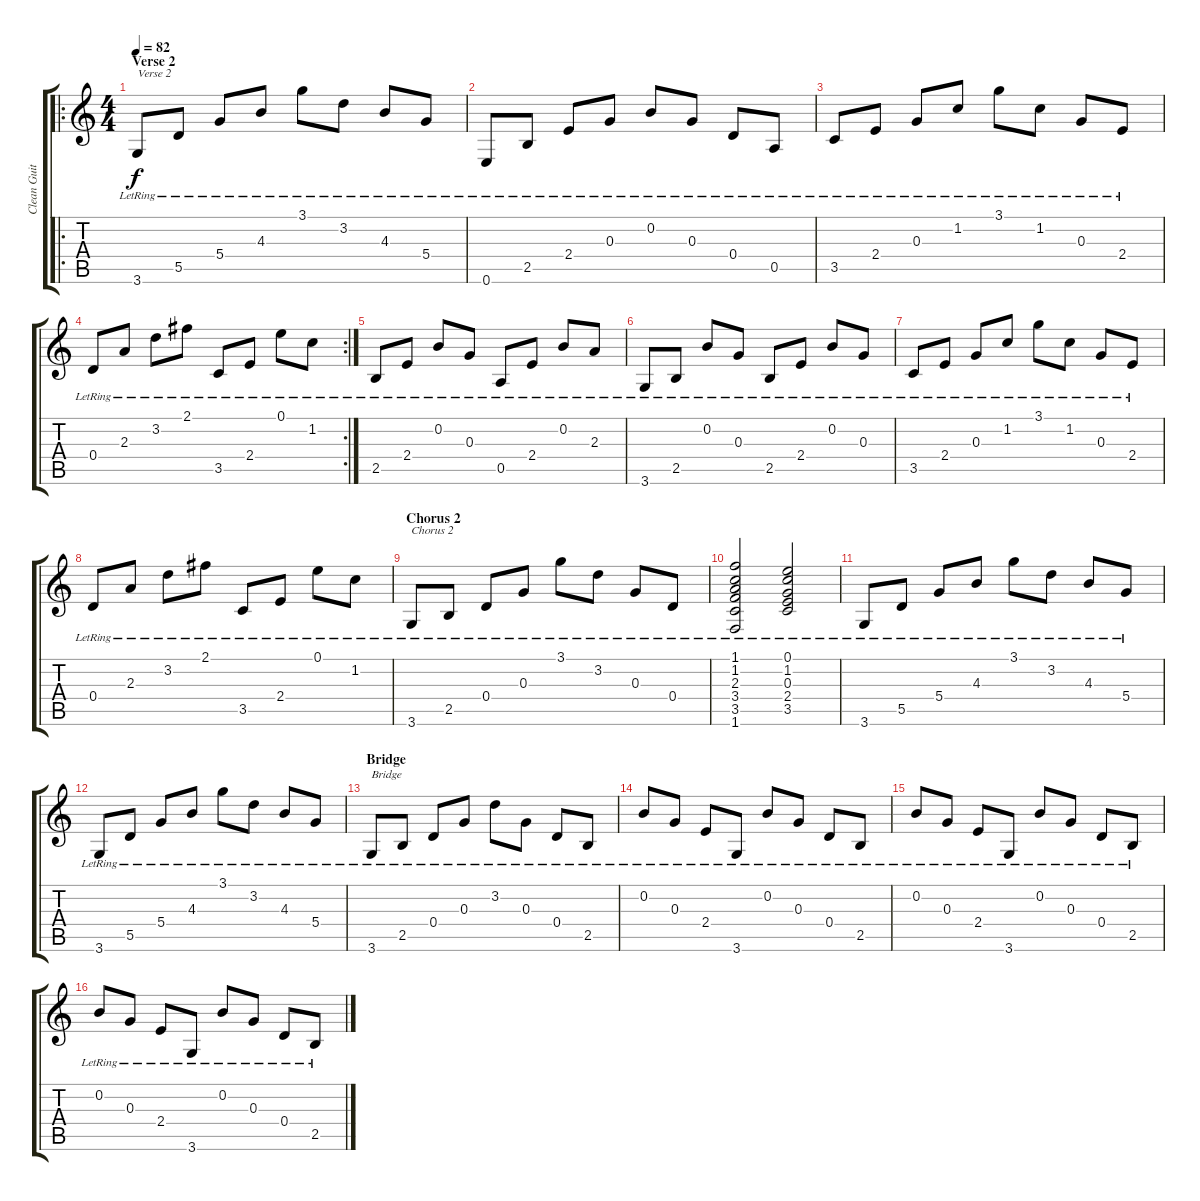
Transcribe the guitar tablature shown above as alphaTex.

\track ("Clean Guitar" "Clean Guit") {instrument electricguitarjazz}
\staff {score tabs}
\tuning (E4 B3 G3 D3 A2 E2) {hide}
\ro
\ts (4 4)
\section ("" "Verse 2")
\tempo 82
\clef g2
\ks c
3.6{lr}.8{txt "Verse 2" dy f} 5.5{lr}.8 5.4{lr}.8 4.3{lr}.8 3.1{lr}.8 3.2{lr}.8 4.3{lr}.8 5.4{lr}.8 |
0.6{lr}.8 2.5{lr}.8 2.4{lr}.8 0.3{lr}.8 0.2{lr}.8 0.3{lr}.8 0.4{lr}.8 0.5{lr}.8 |
3.5{lr}.8 2.4{lr}.8 0.3{lr}.8 1.2{lr}.8 3.1{lr}.8 1.2{lr}.8 0.3{lr}.8 2.4{lr}.8 |
\rc 2
0.4{lr}.8 2.3{lr}.8 3.2{lr}.8 2.1{lr}.8 3.5{lr}.8 2.4{lr}.8 0.1{lr}.8 1.2{lr}.8 |
2.5{lr}.8 2.4{lr}.8 0.2{lr}.8 0.3{lr}.8 0.5{lr}.8 2.4{lr}.8 0.2{lr}.8 2.3{lr}.8 |
3.6{lr}.8 2.5{lr}.8 0.2{lr}.8 0.3{lr}.8 2.5{lr}.8 2.4{lr}.8 0.2{lr}.8 0.3{lr}.8 |
3.5{lr}.8 2.4{lr}.8 0.3{lr}.8 1.2{lr}.8 3.1{lr}.8 1.2{lr}.8 0.3{lr}.8 2.4{lr}.8 |
0.4{lr}.8 2.3{lr}.8 3.2{lr}.8 2.1{lr}.8 3.5{lr}.8 2.4{lr}.8 0.1{lr}.8 1.2{lr}.8 |
\section ("" "Chorus 2")
3.6{lr}.8{txt "Chorus 2"} 2.5{lr}.8 0.4{lr}.8 0.3{lr}.8 3.1{lr}.8 3.2{lr}.8 0.3{lr}.8 0.4{lr}.8 |
(1.1{lr} 1.2{lr} 2.3{lr} 3.4{lr} 3.5{lr} 1.6{lr}).2 (0.1{lr} 1.2{lr} 0.3{lr} 2.4{lr} 3.5{lr}).2 |
3.6{lr}.8 5.5{lr}.8 5.4{lr}.8 4.3{lr}.8 3.1{lr}.8 3.2{lr}.8 4.3{lr}.8 5.4{lr}.8 |
3.6{lr}.8 5.5{lr}.8 5.4{lr}.8 4.3{lr}.8 3.1{lr}.8 3.2{lr}.8 4.3{lr}.8 5.4{lr}.8 |
\section ("" "Bridge")
3.6{lr}.8{txt "Bridge"} 2.5{lr}.8 0.4{lr}.8 0.3{lr}.8 3.2{lr}.8 0.3{lr}.8 0.4{lr}.8 2.5{lr}.8 |
0.2{lr}.8 0.3{lr}.8 2.4{lr}.8 3.6{lr}.8 0.2{lr}.8 0.3{lr}.8 0.4{lr}.8 2.5{lr}.8 |
0.2{lr}.8 0.3{lr}.8 2.4{lr}.8 3.6{lr}.8 0.2{lr}.8 0.3{lr}.8 0.4{lr}.8 2.5{lr}.8 |
0.2{lr}.8 0.3{lr}.8 2.4{lr}.8 3.6{lr}.8 0.2{lr}.8 0.3{lr}.8 0.4{lr}.8 2.5{lr}.8
